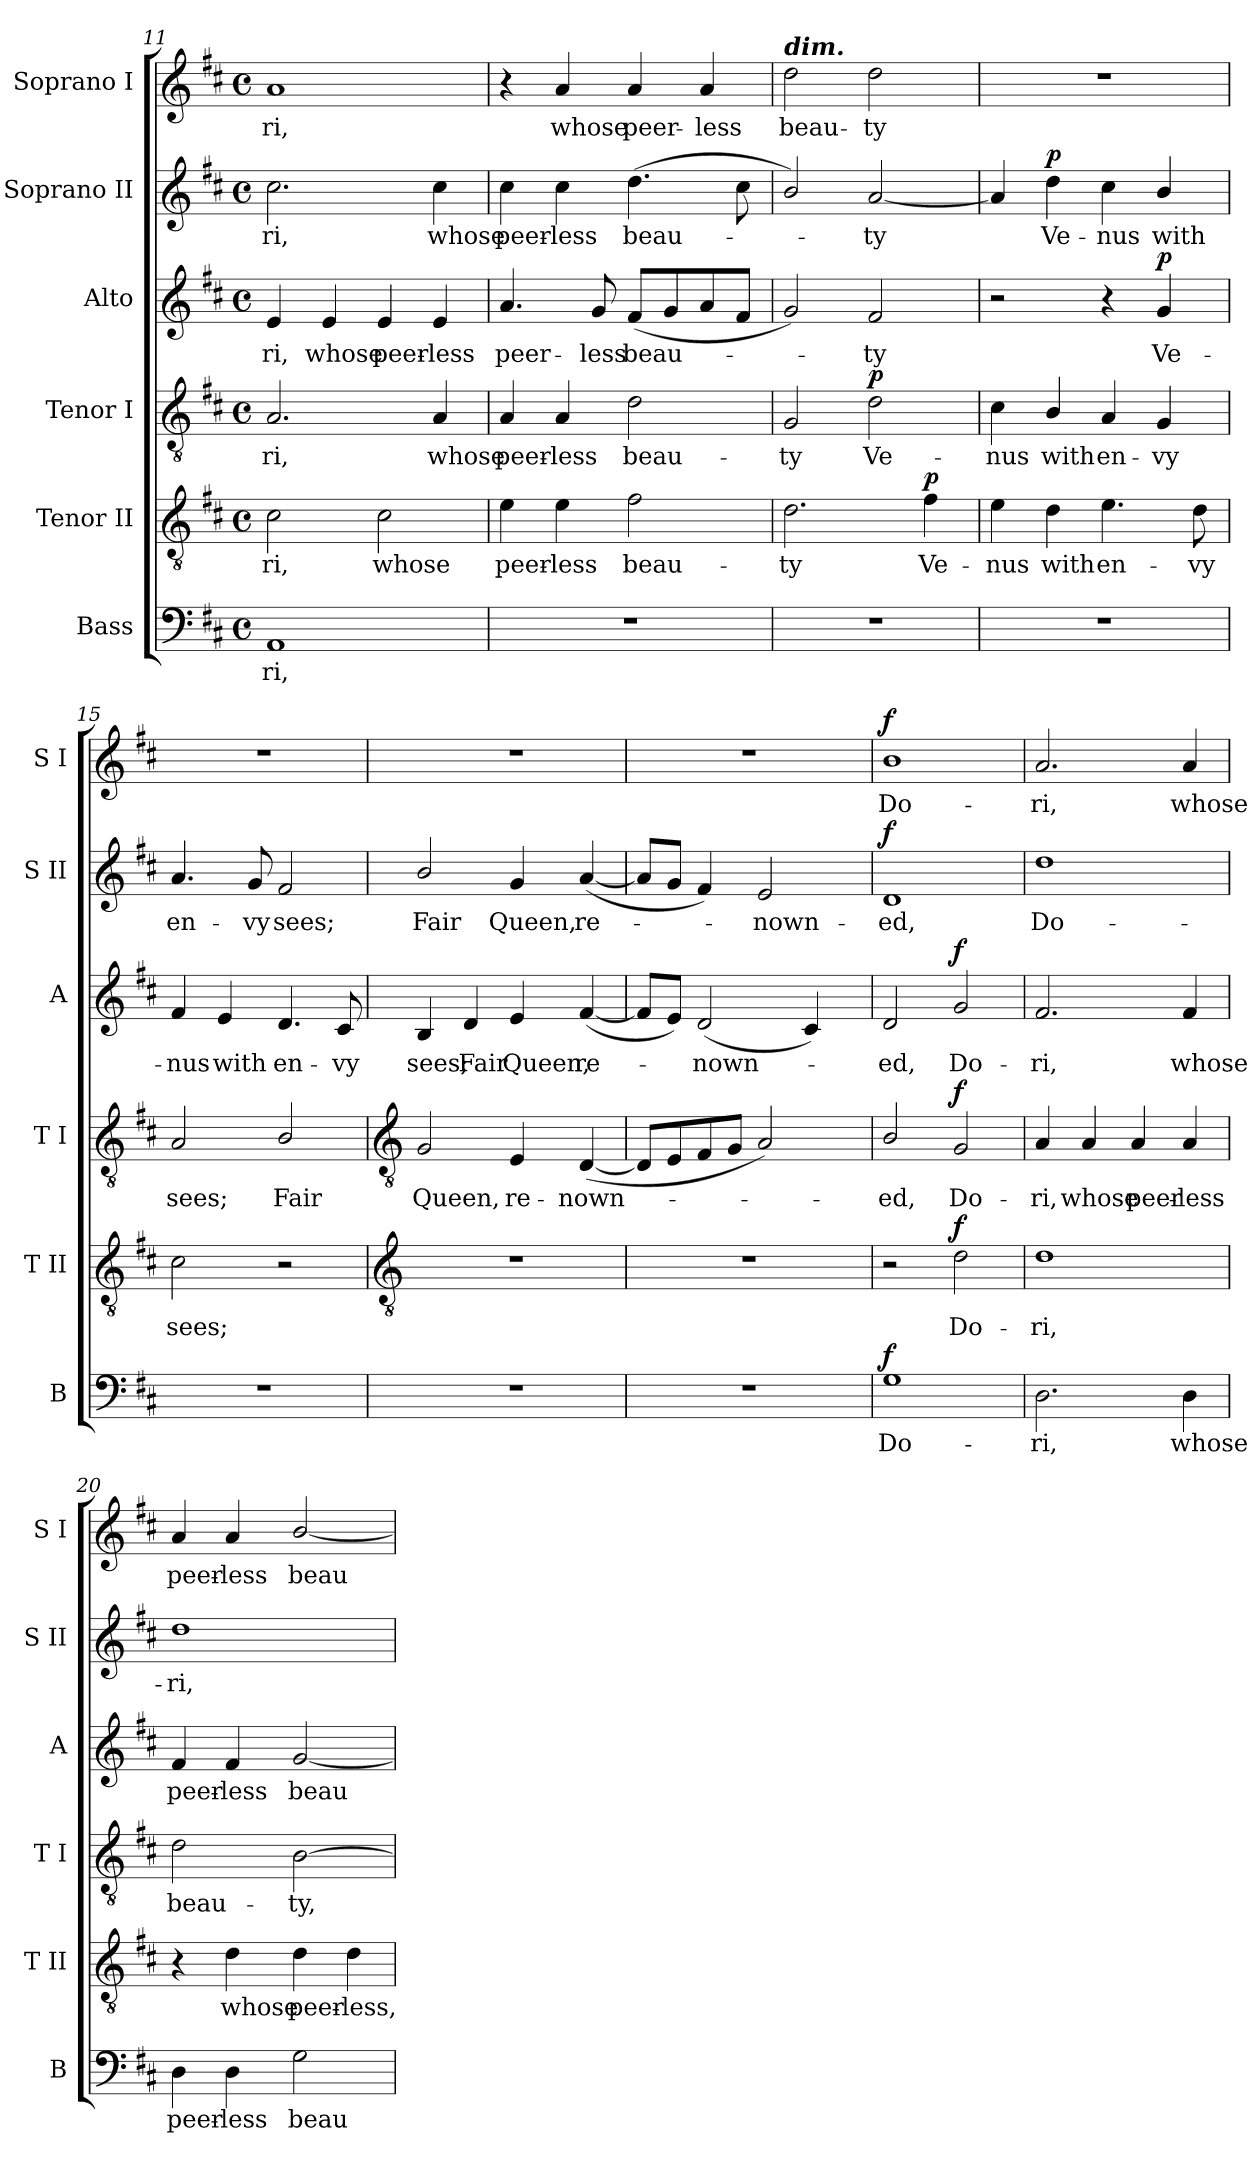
**kern	**text	**dynam	**kern	**text	**dynam	**kern	**text	**dynam	**kern	**text	**dynam	**kern	**text	**dynam	**kern	**text	**dynam
*part6	*part6	*part6	*part5	*part5	*part5	*part4	*part4	*part4	*part3	*part3	*part3	*part2	*part2	*part2	*part1	*part1	*part1
*staff6	*staff6	*staff6	*staff5	*staff5	*staff5	*staff4	*staff4	*staff4	*staff3	*staff3	*staff3	*staff2	*staff2	*staff2	*staff1	*staff1	*staff1
*I"Bass	*	*	*I"Tenor II	*	*	*I"Tenor I	*	*	*I"Alto	*	*	*I"Soprano II	*	*	*I"Soprano I	*	*
*I'B	*	*	*I'T II	*	*	*I'T I	*	*	*I'A	*	*	*I'S II	*	*	*I'S I	*	*
!!LO:LB:g=z
*clefF4	*	*	*clefGv2	*	*	*clefGv2	*	*	*clefG2	*	*	*clefG2	*	*	*clefG2	*	*
*k[f#c#]	*	*	*k[f#c#]	*	*	*k[f#c#]	*	*	*k[f#c#]	*	*	*k[f#c#]	*	*	*k[f#c#]	*	*
*D:	*	*	*D:	*	*	*D:	*	*	*D:	*	*	*D:	*	*	*D:	*	*
*M4/4	*	*	*M4/4	*	*	*M4/4	*	*	*M4/4	*	*	*M4/4	*	*	*M4/4	*	*
*met(c)	*	*	*met(c)	*	*	*met(c)	*	*	*met(c)	*	*	*met(c)	*	*	*met(c)	*	*
=11	=11	=11	=11	=11	=11	=11	=11	=11	=11	=11	=11	=11	=11	=11	=11	=11	=11
!	!LO:LY:b	!	!	!LO:LY:b	!	!	!LO:LY:b	!	!	!LO:LY:b	!	!	!LO:LY:b	!	!	!LO:LY:b	!
1AA	-ri,	.	2c#	-ri,	.	2.A	-ri,	.	4e	-ri,	.	2.cc#	-ri,	.	1a	-ri,	.
!	!	!	!	!	!	!	!	!	!	!LO:LY:b	!	!	!	!	!	!	!
.	.	.	.	.	.	.	.	.	4e	whose	.	.	.	.	.	.	.
!	!	!	!	!LO:LY:b	!	!	!	!	!	!LO:LY:b	!	!	!	!	!	!	!
.	.	.	2c#	whose	.	.	.	.	4e	peer-	.	.	.	.	.	.	.
!	!	!	!	!	!	!	!LO:LY:b	!	!	!LO:LY:b	!	!	!LO:LY:b	!	!	!	!
.	.	.	.	.	.	4A	whose	.	4e	-less	.	4cc#	whose	.	.	.	.
=12	=12	=12	=12	=12	=12	=12	=12	=12	=12	=12	=12	=12	=12	=12	=12	=12	=12
!	!	!	!	!LO:LY:b	!	!	!LO:LY:b	!	!	!LO:LY:b	!	!	!LO:LY:b	!	!	!	!
1r	.	.	4e	peer-	.	4A	peer-	.	4.a	peer-	.	4cc#	peer-	.	4r	.	.
!	!	!	!	!LO:LY:b	!	!	!LO:LY:b	!	!	!	!	!	!LO:LY:b	!	!	!LO:LY:b	!
.	.	.	4e	-less	.	4A	-less	.	.	.	.	4cc#	-less	.	4a	whose	.
!	!	!	!	!	!	!	!	!	!	!LO:LY:b	!	!	!	!	!	!	!
.	.	.	.	.	.	.	.	.	8g	-less	.	.	.	.	.	.	.
!	!	!	!	!LO:LY:b	!	!	!LO:LY:b	!	!	!LO:LY:b	!	!	!LO:LY:b	!	!	!LO:LY:b	!
.	.	.	2f#	beau-	.	2d	beau-	.	(<8f#L	beau-	.	(>4.dd	beau-	.	4a	peer-	.
.	.	.	.	.	.	.	.	.	8g	.	.	.	.	.	.	.	.
!	!	!	!	!	!	!	!	!	!	!	!	!	!	!	!	!LO:LY:b	!
.	.	.	.	.	.	.	.	.	8a	.	.	.	.	.	4a	-less	.
.	.	.	.	.	.	.	.	.	8f#J	.	.	8cc#	.	.	.	.	.
=13	=13	=13	=13	=13	=13	=13	=13	=13	=13	=13	=13	=13	=13	=13	=13	=13	=13
!	!	!	!	!	!	!	!	!	!	!	!	!	!	!	!LO:TX:a:Bi:t=dim.	!	!
!	!	!	!	!LO:LY:b	!	!	!LO:LY:b	!	!	!	!	!	!	!	!	!LO:LY:b	!
1r	.	.	2.d	-ty	.	2G	-ty	.	2g)	.	.	2b/)	.	.	2dd	beau-	.
!	!	!	!	!	!	!	!LO:LY:b	!LO:DY:b	!	!LO:LY:b	!	!	!LO:LY:b	!	!	!LO:LY:b	!
.	.	.	.	.	.	2d	Ve-	p	2f#	ty	.	[2a	ty	.	2dd	-ty	.
!	!	!	!	!LO:LY:b	!LO:DY:b	!	!	!	!	!	!	!	!	!	!	!	!
.	.	.	4f#	Ve-	p	.	.	.	.	.	.	.	.	.	.	.	.
=14	=14	=14	=14	=14	=14	=14	=14	=14	=14	=14	=14	=14	=14	=14	=14	=14	=14
!	!	!	!	!LO:LY:b	!	!	!LO:LY:b	!	!	!	!	!	!	!	!	!	!
1r	.	.	4e	-nus	.	4c#	-nus	.	2r	.	.	4a]	.	.	1r	.	.
!	!	!	!	!LO:LY:b	!	!	!LO:LY:b	!	!	!	!	!	!LO:LY:b	!LO:DY:b	!	!	!
.	.	.	4d	with	.	4B/	with	.	.	.	.	4dd	Ve-	p	.	.	.
!	!	!	!	!LO:LY:b	!	!	!LO:LY:b	!	!	!	!	!	!LO:LY:b	!	!	!	!
.	.	.	4.e	en-	.	4A	en-	.	4r	.	.	4cc#	-nus	.	.	.	.
!	!	!	!	!	!	!	!LO:LY:b	!	!	!LO:LY:b	!LO:DY:b	!	!LO:LY:b	!	!	!	!
.	.	.	.	.	.	4G	-vy	.	4g	Ve-	p	4b/	with	.	.	.	.
!	!	!	!	!LO:LY:b	!	!	!	!	!	!	!	!	!	!	!	!	!
.	.	.	8d	-vy	.	.	.	.	.	.	.	.	.	.	.	.	.
=15	=15	=15	=15	=15	=15	=15	=15	=15	=15	=15	=15	=15	=15	=15	=15	=15	=15
!	!	!	!	!LO:LY:b	!	!	!LO:LY:b	!	!	!LO:LY:b	!	!	!LO:LY:b	!	!	!	!
1r	.	.	2c#	sees;	.	2A	sees;	.	4f#	-nus	.	4.a	en-	.	1r	.	.
!	!	!	!	!	!	!	!	!	!	!LO:LY:b	!	!	!	!	!	!	!
.	.	.	.	.	.	.	.	.	4e	with	.	.	.	.	.	.	.
!	!	!	!	!	!	!	!	!	!	!	!	!	!LO:LY:b	!	!	!	!
.	.	.	.	.	.	.	.	.	.	.	.	8g	-vy	.	.	.	.
!	!	!	!	!	!	!	!LO:LY:b	!	!	!LO:LY:b	!	!	!LO:LY:b	!	!	!	!
.	.	.	2r	.	.	2B/	Fair	.	4.d	en-	.	2f#	sees;	.	.	.	.
!	!	!	!	!	!	!	!	!	!	!LO:LY:b	!	!	!	!	!	!	!
.	.	.	.	.	.	.	.	.	8c#	-vy	.	.	.	.	.	.	.
!!LO:LB:g=z
=16	=16	=16	=16	=16	=16	=16	=16	=16	=16	=16	=16	=16	=16	=16	=16	=16	=16
*	*	*	*clefGv2	*	*	*clefGv2	*	*	*	*	*	*	*	*	*	*	*
!	!	!	!	!	!	!	!LO:LY:b	!	!	!LO:LY:b	!	!	!LO:LY:b	!	!	!	!
1r	.	.	1r	.	.	2G	Queen,	.	4B	sees;	.	2b/	Fair	.	1r	.	.
!	!	!	!	!	!	!	!	!	!	!LO:LY:b	!	!	!	!	!	!	!
.	.	.	.	.	.	.	.	.	4d	Fair	.	.	.	.	.	.	.
!	!	!	!	!	!	!	!LO:LY:b	!	!	!LO:LY:b	!	!	!LO:LY:b	!	!	!	!
.	.	.	.	.	.	4E	re-	.	4e	Queen,	.	4g	Queen,	.	.	.	.
!	!	!	!	!	!	!	!LO:LY:b	!	!	!LO:LY:b	!	!	!LO:LY:b	!	!	!	!
.	.	.	.	.	.	(<[4D	-nown-	.	(<[4f#	re-	.	(<[4a	re-	.	.	.	.
=17	=17	=17	=17	=17	=17	=17	=17	=17	=17	=17	=17	=17	=17	=17	=17	=17	=17
1r	.	.	1r	.	.	8DL]	.	.	8f#L]	.	.	8aL]	.	.	1r	.	.
.	.	.	.	.	.	8E	.	.	8eJ)	.	.	8gJ	.	.	.	.	.
!	!	!	!	!	!	!	!	!	!	!LO:LY:b	!	!	!	!	!	!	!
.	.	.	.	.	.	8F#	.	.	(<2d	nown-	.	4f#)	.	.	.	.	.
.	.	.	.	.	.	8GJ	.	.	.	.	.	.	.	.	.	.	.
!	!	!	!	!	!	!	!	!	!	!	!	!	!LO:LY:b	!	!	!	!
.	.	.	.	.	.	2A)	.	.	.	.	.	2e	nown-	.	.	.	.
.	.	.	.	.	.	.	.	.	4c#)	.	.	.	.	.	.	.	.
=18	=18	=18	=18	=18	=18	=18	=18	=18	=18	=18	=18	=18	=18	=18	=18	=18	=18
!	!LO:LY:b	!LO:DY:b	!	!	!	!	!LO:LY:b	!	!	!LO:LY:b	!	!	!LO:LY:b	!LO:DY:b	!	!LO:LY:b	!LO:DY:b
1G	Do-	f	2r	.	.	2B/	ed,	.	2d	ed,	.	1d	ed,	f	1b/	Do-	f
!	!	!	!	!LO:LY:b	!LO:DY:b	!	!LO:LY:b	!LO:DY:b	!	!LO:LY:b	!LO:DY:b	!	!	!	!	!	!
.	.	.	2d	Do-	f	2G	Do-	f	2g	Do-	f	.	.	.	.	.	.
=19	=19	=19	=19	=19	=19	=19	=19	=19	=19	=19	=19	=19	=19	=19	=19	=19	=19
!	!LO:LY:b	!	!	!LO:LY:b	!	!	!LO:LY:b	!	!	!LO:LY:b	!	!	!LO:LY:b	!	!	!LO:LY:b	!
2.D	-ri,	.	1d	-ri,	.	4A	-ri,	.	2.f#	-ri,	.	1dd	Do-	.	2.a	-ri,	.
!	!	!	!	!	!	!	!LO:LY:b	!	!	!	!	!	!	!	!	!	!
.	.	.	.	.	.	4A	whose	.	.	.	.	.	.	.	.	.	.
!	!	!	!	!	!	!	!LO:LY:b	!	!	!	!	!	!	!	!	!	!
.	.	.	.	.	.	4A	peer-	.	.	.	.	.	.	.	.	.	.
!	!LO:LY:b	!	!	!	!	!	!LO:LY:b	!	!	!LO:LY:b	!	!	!	!	!	!LO:LY:b	!
4D	whose	.	.	.	.	4A	-less	.	4f#	whose	.	.	.	.	4a	whose	.
=20	=20	=20	=20	=20	=20	=20	=20	=20	=20	=20	=20	=20	=20	=20	=20	=20	=20
!	!LO:LY:b	!	!	!	!	!	!LO:LY:b	!	!	!LO:LY:b	!	!	!LO:LY:b	!	!	!LO:LY:b	!
4D	peer-	.	4r	.	.	2d	beau-	.	4f#	peer-	.	1dd	-ri,	.	4a	peer-	.
!	!LO:LY:b	!	!	!LO:LY:b	!	!	!	!	!	!LO:LY:b	!	!	!	!	!	!LO:LY:b	!
4D	-less	.	4d	whose	.	.	.	.	4f#	-less	.	.	.	.	4a	-less	.
!	!LO:LY:b	!	!	!LO:LY:b	!	!	!LO:LY:b	!	!	!LO:LY:b	!	!	!	!	!	!LO:LY:b	!
2G	beau-	.	4d	peer-	.	[2B	-ty,	.	[2g	beau-	.	.	.	.	[2b/	beau-	.
!	!	!	!	!LO:LY:b	!	!	!	!	!	!	!	!	!	!	!	!	!
.	.	.	4d	-less,	.	.	.	.	.	.	.	.	.	.	.	.	.
=	=	=	=	=	=	=	=	=	=	=	=	=	=	=	=	=	=
*-	*-	*-	*-	*-	*-	*-	*-	*-	*-	*-	*-	*-	*-	*-	*-	*-	*-
